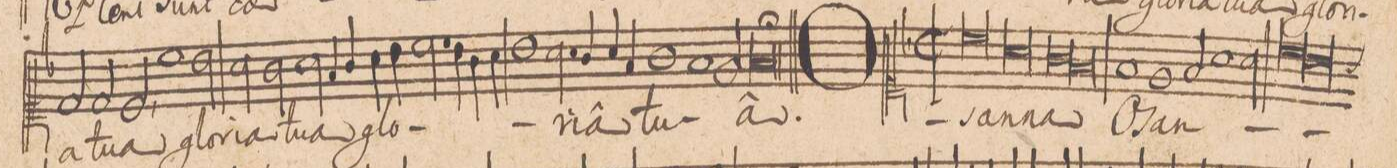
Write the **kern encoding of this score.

**kern	**text
*I"CANTVS.	*
*clefC1	*
*k[b-]	*
*met(C|)	*
*M2/1	*
2d/	-a
2d/	tu-
2c,</	-a
1cc	glo-
=43-	=43-
2b-\	-ri-
2a\	-a
2g\	tu-
=44-	=44-
2a\	-a
4f/	glo-
4g/	.
4a\	.
4b-\	.
2.cc\	.
=45-	=45-
4b-\	.
4g\	.
4a\	.
1b-	.
=46-	=46-
2.a\	.
4g/	-ri-
4a/	-â
4f/	.
1g\	tu-
=47-	=47-
1f	.
2e/	.
=48-	=48-
[0lf	-â
=49-	=49-
0f];	.
=50||	=50||
*>C	*
*M2/1	*
*met(C|)	*
0cc	O-
=51-	=51-
0a	-san-
=52-	=52-
*lig	*
1g	-na
1f	.
*Xlig	*
=53-	=53-
1f	O-
1e	-san-
=54-	=54-
2f/	.
1a	.
2a\	.
=55-	=55-
*lig	*
1cc	.
1b-	.
*Xlig	*
*custos:a	*
=56-	=56-
*-	*-
